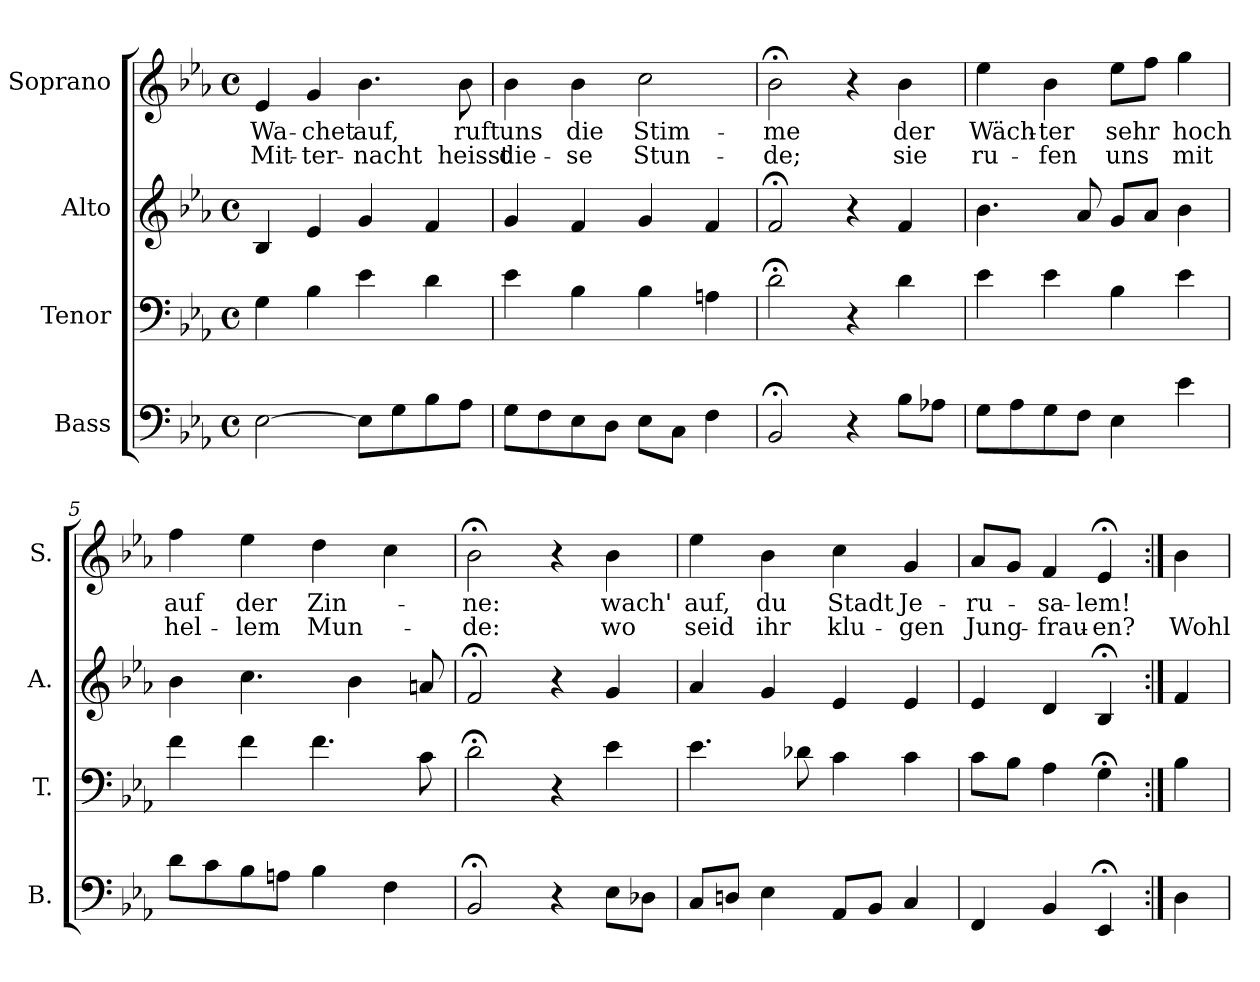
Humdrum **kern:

**kern	**kern	**kern	**kern	**text	**text
*part4	*part3	*part2	*part1	*part1	*part1
*staff4	*staff3	*staff2	*staff1	*staff1	*staff1
*I"Bass	*I"Tenor	*I"Alto	*I"Soprano	*	*
*I'B.	*I'T.	*I'A.	*I'S.	*	*
*clefF4	*clefF4	*clefG2	*clefG2	*	*
*k[b-e-a-]	*k[b-e-a-]	*k[b-e-a-]	*k[b-e-a-]	*	*
*E-:	*E-:	*E-:	*E-:	*	*
*M4/4	*M4/4	*M4/4	*M4/4	*	*
*met(c)	*met(c)	*met(c)	*met(c)	*	*
=1	=1	=1	=1	=1	=1
[2E-\	4G\	4B-/	4e-/	Wa-	Mit-
.	4B-\	4e-/	4g/	-chet	-ter-
8E-\L]	4e-\	4g/	4.b-\	auf,	-nacht
8G\	.	.	.	.	.
8B-\	4d\	4f/	.	.	.
8A-\J	.	.	8b-\	ruft	heisst
=2	=2	=2	=2	=2	=2
8G\L	4e-\	4g/	4b-\	uns	die-
8F\	.	.	.	.	.
8E-\	4B-\	4f/	4b-\	die	-se
8D\J	.	.	.	.	.
8E-\L	4B-\	4g/	2cc\	Stim-	Stun-
8C\J	.	.	.	.	.
4F\	4An\	4f/	.	.	.
=3	=3	=3	=3	=3	=3
2BB-;</	2d;<\	2f;</	2b-;<\	-me	-de;
4r	4r	4r	4r	.	.
8B-\L	4d\	4f/	4b-\	der	sie
8A-X\J	.	.	.	.	.
=4	=4	=4	=4	=4	=4
8G\L	4e-\	4.b-\	4ee-\	Wäch-	ru-
8A-\	.	.	.	.	.
8G\	4e-\	.	4b-\	-ter	-fen
8F\J	.	8a-/	.	.	.
4E-\	4B-\	8g/L	8ee-\L	sehr	uns
.	.	8a-/J	8ff\J	.	.
4e-\	4e-\	4b-\	4gg\	hoch	mit
=5	=5	=5	=5	=5	=5
8d\L	4f\	4b-\	4ff\	auf	hel-
8c\	.	.	.	.	.
8B-\	4f\	4.cc\	4ee-\	der	-lem
8An\J	.	.	.	.	.
4B-\	4.f\	.	4dd\	Zin-	Mun-
.	.	4b-\	.	.	.
4F\	.	.	4cc\	.	.
.	8c\	8an/	.	.	.
=6	=6	=6	=6	=6	=6
2BB-;</	2d;<\	2f;</	2b-;<\	-ne:	-de:
4r	4r	4r	4r	.	.
8E-\L	4e-\	4g/	4b-\	wach'	wo
8D-X\J	.	.	.	.	.
!!LO:LB:g=z
=7	=7	=7	=7	=7	=7
8C/L	4.e-\	4a-/	4ee-\	auf,	seid
8Dn/J	.	.	.	.	.
4E-\	.	4g/	4b-\	du	ihr
.	8d-X\	.	.	.	.
8AA-/L	4c\	4e-/	4cc\	Stadt	klu-
8BB-/J	.	.	.	.	.
4C/	4c\	4e-/	4g/	Je-	-gen
=8	=8	=8	=8	=8	=8
4FF/	8c\L	4e-/	8a-/L	-ru-	Jung-
.	8B-\J	.	8g/J	.	.
4BB-/	4A-\	4d/	4f/	sa-	-frau-
4EE-;</	4G;<\	4B-;</	4e-;</	-lem!	-en?
=8a:|!	=8a:|!	=8a:|!	=8a:|!	=8a:|!	=8a:|!
4D\	4B-\	4f/	4b-\	.	Wohl-
=	=	=	=	=	=
*-	*-	*-	*-	*-	*-
